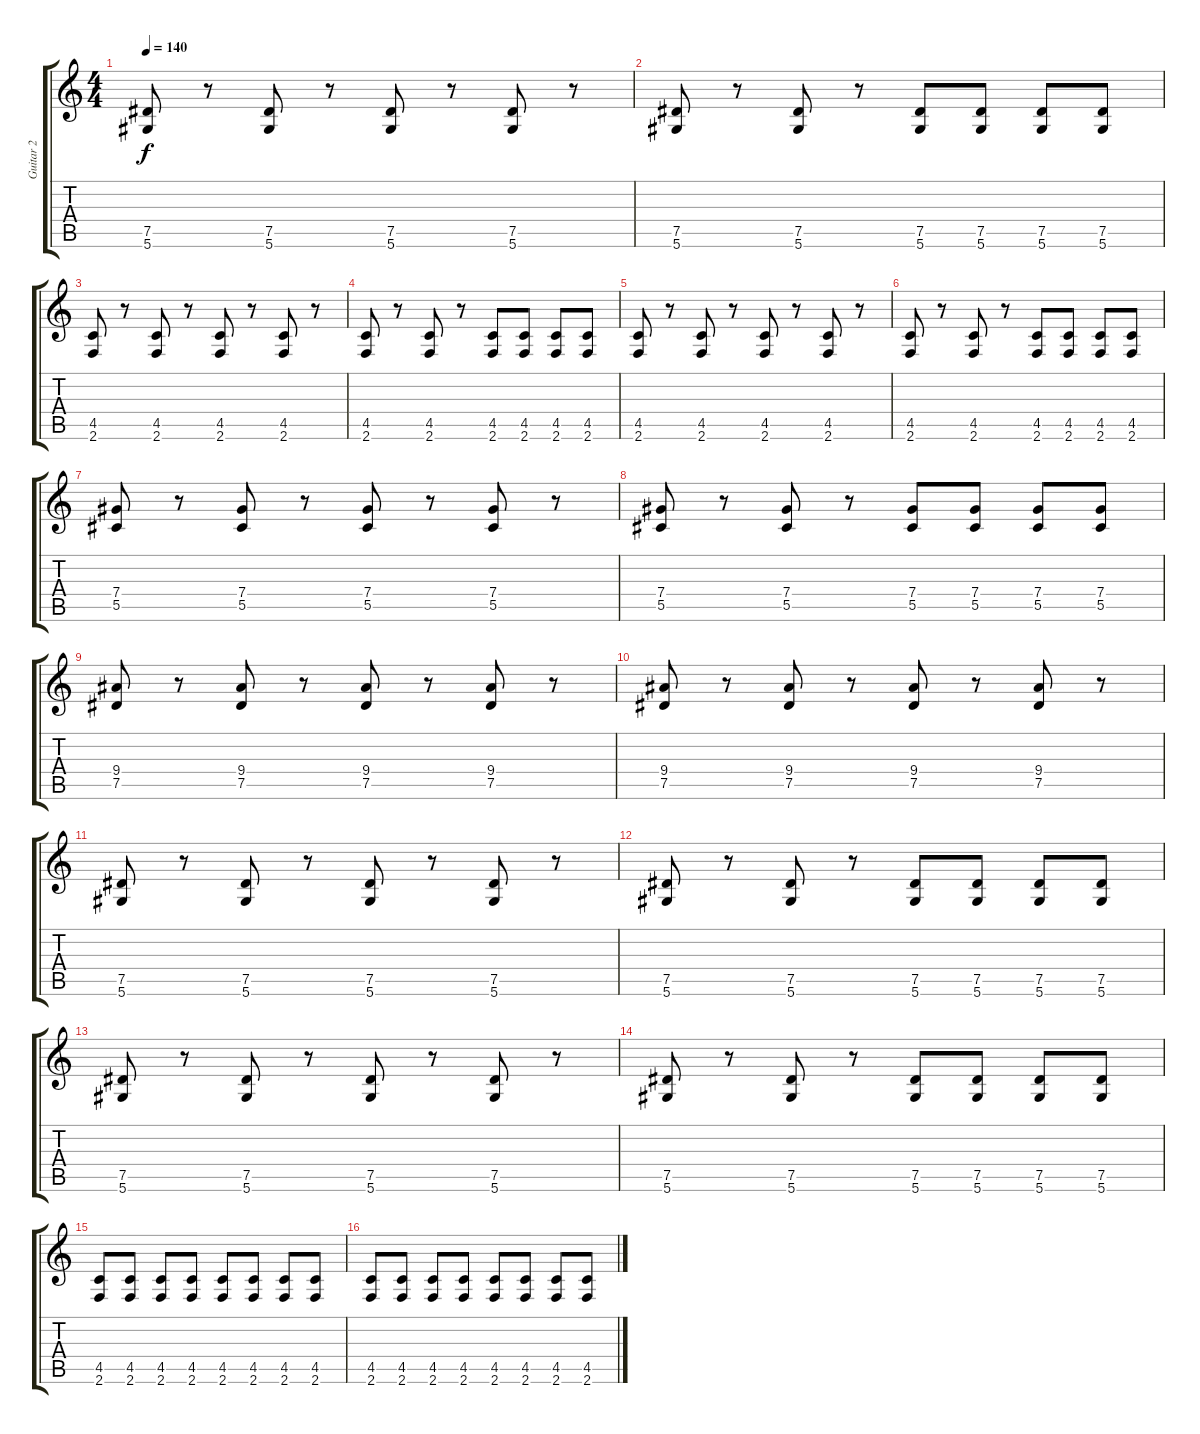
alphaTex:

\track ("Guitar 2" "Guitar 2") {instrument distortionguitar}
\staff {score tabs}
\tuning (Eb4 Bb3 Gb3 Db3 Ab2 Eb2) {hide}
\ts (4 4)
\tempo 140
\clef g2
\ks c
(7.5 5.6).8{dy f} r.8 (7.5 5.6).8 r.8 (7.5 5.6).8 r.8 (7.5 5.6).8 r.8 |
(7.5 5.6).8 r.8 (7.5 5.6).8 r.8 (7.5 5.6).8 (7.5 5.6).8 (7.5 5.6).8 (7.5 5.6).8 |
(4.5 2.6).8 r.8 (4.5 2.6).8 r.8 (4.5 2.6).8 r.8 (4.5 2.6).8 r.8 |
(4.5 2.6).8 r.8 (4.5 2.6).8 r.8 (4.5 2.6).8 (4.5 2.6).8 (4.5 2.6).8 (4.5 2.6).8 |
(4.5 2.6).8 r.8 (4.5 2.6).8 r.8 (4.5 2.6).8 r.8 (4.5 2.6).8 r.8 |
(4.5 2.6).8 r.8 (4.5 2.6).8 r.8 (4.5 2.6).8 (4.5 2.6).8 (4.5 2.6).8 (4.5 2.6).8 |
(7.4 5.5).8 r.8 (7.4 5.5).8 r.8 (7.4 5.5).8 r.8 (7.4 5.5).8 r.8 |
(7.4 5.5).8 r.8 (7.4 5.5).8 r.8 (7.4 5.5).8 (7.4 5.5).8 (7.4 5.5).8 (7.4 5.5).8 |
(9.4 7.5).8 r.8 (9.4 7.5).8 r.8 (9.4 7.5).8 r.8 (9.4 7.5).8 r.8 |
(9.4 7.5).8 r.8 (9.4 7.5).8 r.8 (9.4 7.5).8 r.8 (9.4 7.5).8 r.8 |
(7.5 5.6).8 r.8 (7.5 5.6).8 r.8 (7.5 5.6).8 r.8 (7.5 5.6).8 r.8 |
(7.5 5.6).8 r.8 (7.5 5.6).8 r.8 (7.5 5.6).8 (7.5 5.6).8 (7.5 5.6).8 (7.5 5.6).8 |
(7.5 5.6).8 r.8 (7.5 5.6).8 r.8 (7.5 5.6).8 r.8 (7.5 5.6).8 r.8 |
(7.5 5.6).8 r.8 (7.5 5.6).8 r.8 (7.5 5.6).8 (7.5 5.6).8 (7.5 5.6).8 (7.5 5.6).8 |
(4.5 2.6).8 (4.5 2.6).8 (4.5 2.6).8 (4.5 2.6).8 (4.5 2.6).8 (4.5 2.6).8 (4.5 2.6).8 (4.5 2.6).8 |
(4.5 2.6).8 (4.5 2.6).8 (4.5 2.6).8 (4.5 2.6).8 (4.5 2.6).8 (4.5 2.6).8 (4.5 2.6).8 (4.5 2.6).8
